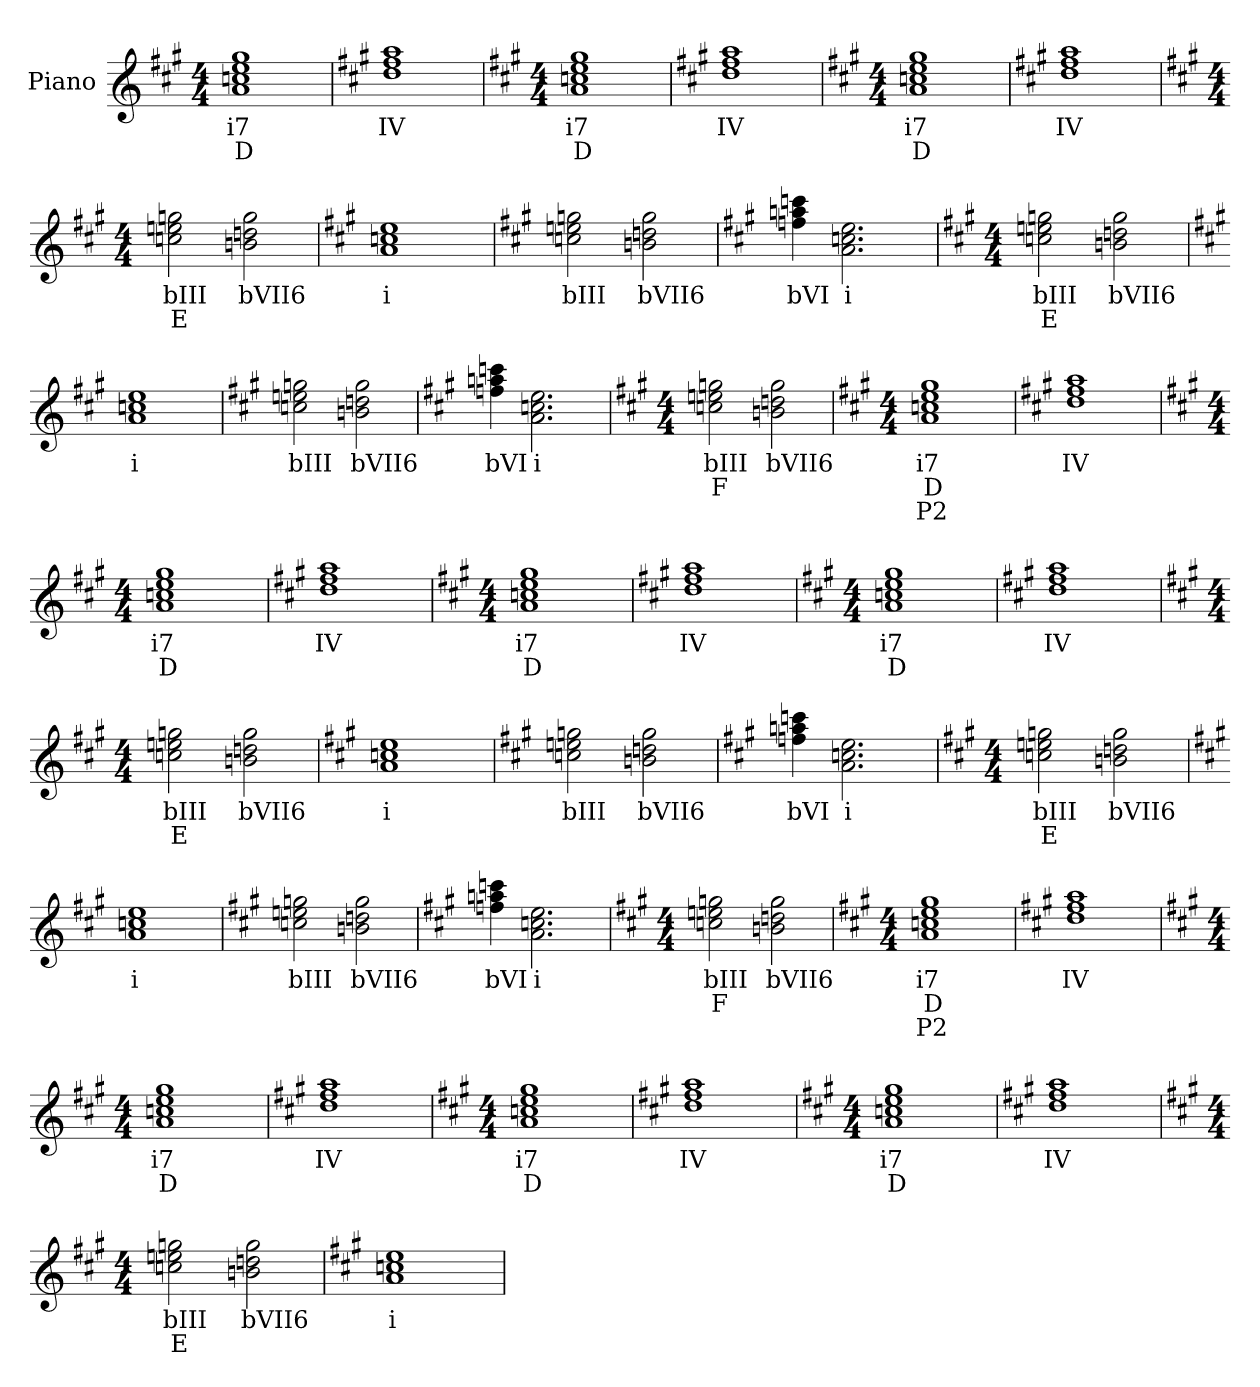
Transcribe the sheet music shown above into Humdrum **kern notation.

**kern	**text	**text	**text
*part1	*part1	*part1	*part1
*staff1	*staff1	*staff1	*staff1
*I"Piano	*	*	*
*I'Pno	*	*	*
*k[f#c#g#]	*	*	*
*A:	*	*	*
*M4/4	*	*	*
=	=	=	=
1a 1ccn 1ee 1gg#	i7	D	.
=	=	=	=
*k[f#c#g#]	*	*	*
*A:	*	*	*
1dd 1ff# 1aa	IV	.	.
=	=	=	=
*k[f#c#g#]	*	*	*
*A:	*	*	*
*M4/4	*	*	*
1a 1ccn 1ee 1gg#	i7	D	.
=	=	=	=
*k[f#c#g#]	*	*	*
*A:	*	*	*
1dd 1ff# 1aa	IV	.	.
=	=	=	=
*k[f#c#g#]	*	*	*
*A:	*	*	*
*M4/4	*	*	*
1a 1ccn 1ee 1gg#	i7	D	.
=	=	=	=
*k[f#c#g#]	*	*	*
*A:	*	*	*
1dd 1ff# 1aa	IV	.	.
=	=	=	=
*k[f#c#g#]	*	*	*
*A:	*	*	*
*M4/4	*	*	*
2ccn 2een 2ggn	bIII	E	.
2bn 2ddn 2gg	bVII6	.	.
=	=	=	=
*k[f#c#g#]	*	*	*
*A:	*	*	*
1a 1ccn 1ee	i	.	.
=	=	=	=
*k[f#c#g#]	*	*	*
*A:	*	*	*
2ccn 2een 2ggn	bIII	.	.
2bn 2ddn 2gg	bVII6	.	.
=	=	=	=
*k[f#c#g#]	*	*	*
*A:	*	*	*
4ffn 4aan 4cccn	bVI	.	.
2.a 2.ccn 2.ee	i	.	.
=	=	=	=
*k[f#c#g#]	*	*	*
*A:	*	*	*
*M4/4	*	*	*
2ccn 2een 2ggn	bIII	E	.
2bn 2ddn 2gg	bVII6	.	.
=	=	=	=
*k[f#c#g#]	*	*	*
*A:	*	*	*
1a 1ccn 1ee	i	.	.
=	=	=	=
*k[f#c#g#]	*	*	*
*A:	*	*	*
2ccn 2een 2ggn	bIII	.	.
2bn 2ddn 2gg	bVII6	.	.
=	=	=	=
*k[f#c#g#]	*	*	*
*A:	*	*	*
4ffn 4aan 4cccn	bVI	.	.
2.a 2.ccn 2.ee	i	.	.
=	=	=	=
*k[f#c#g#]	*	*	*
*A:	*	*	*
*M4/4	*	*	*
2ccn 2een 2ggn	bIII	F	.
2bn 2ddn 2gg	bVII6	.	.
=	=	=	=
*k[f#c#g#]	*	*	*
*A:	*	*	*
*M4/4	*	*	*
1a 1ccn 1ee 1gg#	i7	D	P2
=	=	=	=
*k[f#c#g#]	*	*	*
*A:	*	*	*
1dd 1ff# 1aa	IV	.	.
=	=	=	=
*k[f#c#g#]	*	*	*
*A:	*	*	*
*M4/4	*	*	*
1a 1ccn 1ee 1gg#	i7	D	.
=	=	=	=
*k[f#c#g#]	*	*	*
*A:	*	*	*
1dd 1ff# 1aa	IV	.	.
=	=	=	=
*k[f#c#g#]	*	*	*
*A:	*	*	*
*M4/4	*	*	*
1a 1ccn 1ee 1gg#	i7	D	.
=	=	=	=
*k[f#c#g#]	*	*	*
*A:	*	*	*
1dd 1ff# 1aa	IV	.	.
=	=	=	=
*k[f#c#g#]	*	*	*
*A:	*	*	*
*M4/4	*	*	*
1a 1ccn 1ee 1gg#	i7	D	.
=	=	=	=
*k[f#c#g#]	*	*	*
*A:	*	*	*
1dd 1ff# 1aa	IV	.	.
=	=	=	=
*k[f#c#g#]	*	*	*
*A:	*	*	*
*M4/4	*	*	*
2ccn 2een 2ggn	bIII	E	.
2bn 2ddn 2gg	bVII6	.	.
=	=	=	=
*k[f#c#g#]	*	*	*
*A:	*	*	*
1a 1ccn 1ee	i	.	.
=	=	=	=
*k[f#c#g#]	*	*	*
*A:	*	*	*
2ccn 2een 2ggn	bIII	.	.
2bn 2ddn 2gg	bVII6	.	.
=	=	=	=
*k[f#c#g#]	*	*	*
*A:	*	*	*
4ffn 4aan 4cccn	bVI	.	.
2.a 2.ccn 2.ee	i	.	.
=	=	=	=
*k[f#c#g#]	*	*	*
*A:	*	*	*
*M4/4	*	*	*
2ccn 2een 2ggn	bIII	E	.
2bn 2ddn 2gg	bVII6	.	.
=	=	=	=
*k[f#c#g#]	*	*	*
*A:	*	*	*
1a 1ccn 1ee	i	.	.
=	=	=	=
*k[f#c#g#]	*	*	*
*A:	*	*	*
2ccn 2een 2ggn	bIII	.	.
2bn 2ddn 2gg	bVII6	.	.
=	=	=	=
*k[f#c#g#]	*	*	*
*A:	*	*	*
4ffn 4aan 4cccn	bVI	.	.
2.a 2.ccn 2.ee	i	.	.
=	=	=	=
*k[f#c#g#]	*	*	*
*A:	*	*	*
*M4/4	*	*	*
2ccn 2een 2ggn	bIII	F	.
2bn 2ddn 2gg	bVII6	.	.
=	=	=	=
*k[f#c#g#]	*	*	*
*A:	*	*	*
*M4/4	*	*	*
1a 1ccn 1ee 1gg#	i7	D	P2
=	=	=	=
*k[f#c#g#]	*	*	*
*A:	*	*	*
1dd 1ff# 1aa	IV	.	.
=	=	=	=
*k[f#c#g#]	*	*	*
*A:	*	*	*
*M4/4	*	*	*
1a 1ccn 1ee 1gg#	i7	D	.
=	=	=	=
*k[f#c#g#]	*	*	*
*A:	*	*	*
1dd 1ff# 1aa	IV	.	.
=	=	=	=
*k[f#c#g#]	*	*	*
*A:	*	*	*
*M4/4	*	*	*
1a 1ccn 1ee 1gg#	i7	D	.
=	=	=	=
*k[f#c#g#]	*	*	*
*A:	*	*	*
1dd 1ff# 1aa	IV	.	.
=	=	=	=
*k[f#c#g#]	*	*	*
*A:	*	*	*
*M4/4	*	*	*
1a 1ccn 1ee 1gg#	i7	D	.
=	=	=	=
*k[f#c#g#]	*	*	*
*A:	*	*	*
1dd 1ff# 1aa	IV	.	.
=	=	=	=
*k[f#c#g#]	*	*	*
*A:	*	*	*
*M4/4	*	*	*
2ccn 2een 2ggn	bIII	E	.
2bn 2ddn 2gg	bVII6	.	.
=	=	=	=
*k[f#c#g#]	*	*	*
*A:	*	*	*
1a 1ccn 1ee	i	.	.
=	=	=	=
*-	*-	*-	*-
